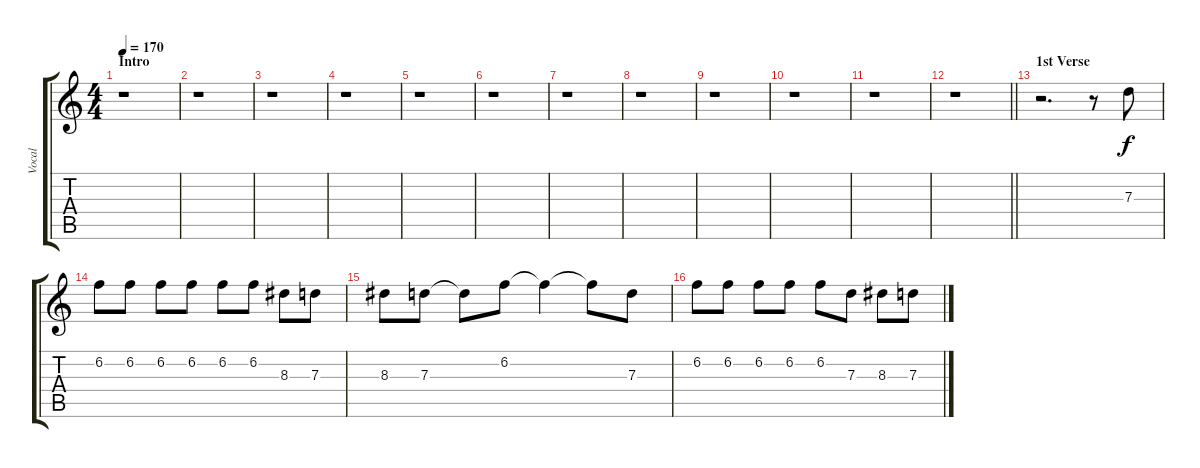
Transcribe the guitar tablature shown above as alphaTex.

\track ("Vocal" "Vocal") {instrument acousticguitarsteel}
\staff {score tabs}
\tuning (E4 B3 G3 D3 A2 E2) {hide}
\ts (4 4)
\section ("" "Intro")
\tempo 170
\clef g2
\ks c
r.1{dy f instrument acousticguitarsteel} |
r.1 |
r.1 |
r.1 |
r.1 |
r.1 |
r.1 |
r.1 |
r.1 |
r.1 |
r.1 |
\barLineRight lightlight
r.1 |
\section ("" "1st Verse")
r.2{d} r.8 7.3.8 |
6.2.8 6.2.8 6.2.8 6.2.8 6.2.8 6.2.8 8.3.8 7.3.8 |
8.3.8 7.3.8 7.3{t}.8 6.2.8 6.2{t}.4 6.2{t}.8 7.3.8 |
6.2.8 6.2.8 6.2.8 6.2.8 6.2.8 7.3.8 8.3.8 7.3.8
